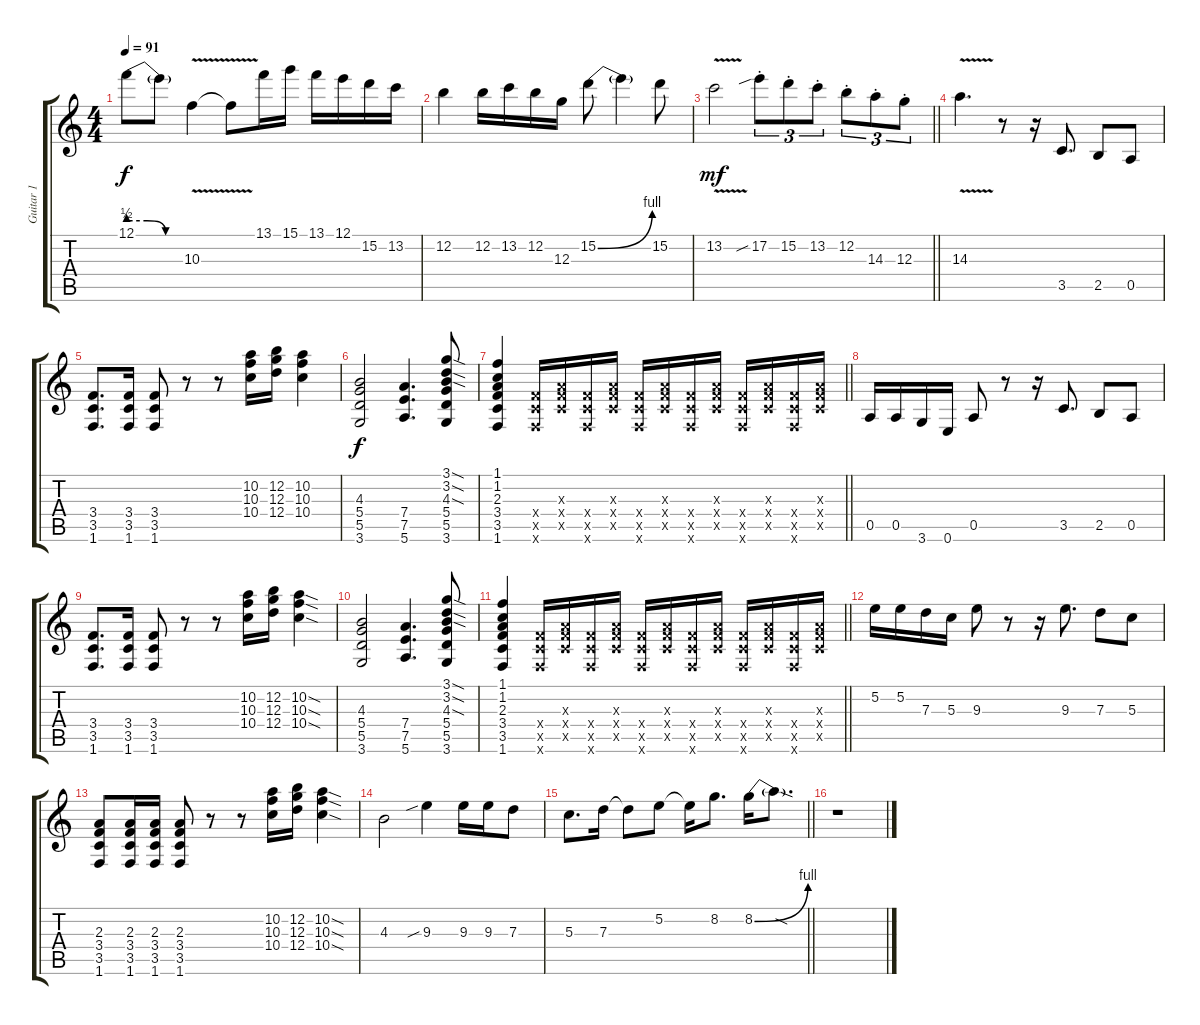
\track ("Guitar 1" "Guitar 1") {instrument overdrivenguitar}
\staff {score tabs}
\tuning (E4 B3 G3 D3 A2 E2) {hide}
\ts (4 4)
\tempo 91
\clef g2
\ks c
12.1{be (custom 0 2 20 2 40 0 60 0)}.8{dy f} 12.1{t}.8 10.3{v}.4 10.3{t}.8 13.1.16 15.1.16 13.1.16 12.1.16 15.2.16 13.2.16 |
12.2.4 12.2.16 13.2.16 12.2.16 12.3.16 15.2{be (bend 0 0 60 4)}.8 15.2{t}.4 15.2.8 |
\barLineRight lightlight
13.2{v}.2{dy mf} 17.2{sib st}.8{tu (3 2)} 15.2{st}.8{tu (3 2)} 13.2{st}.8{tu (3 2)} 12.2{st}.8{tu (3 2)} 14.3{st}.8{tu (3 2)} 12.3{st}.8{tu (3 2)} |
14.3{v}.4{d} r.8 r.16 3.5.8{d} 2.5.8 0.5.8 |
(3.4 3.5 1.6).8{d} (3.4 3.5 1.6).16 (3.4 3.5 1.6).8 r.8 r.8 (10.2 10.3 10.4).16 (12.2 12.3 12.4).16 (10.2 10.3 10.4).4 |
(4.3 5.4 5.5 3.6).2{dy f} (7.4 7.5 5.6).4{d} (3.1{sod} 3.2{sod} 4.3{sod} 5.4 5.5 3.6).8 |
\barLineRight lightlight
(1.1 1.2 2.3 3.4 3.5 1.6).4 (3.4{x} 3.5{x} 1.6{x}).16 (2.3{x} 3.4{x} 3.5{x}).16 (3.4{x} 3.5{x} 1.6{x}).16 (2.3{x} 3.4{x} 3.5{x}).16 (3.4{x} 3.5{x} 1.6{x}).16 (2.3{x} 3.4{x} 3.5{x}).16 (3.4{x} 3.5{x} 1.6{x}).16 (2.3{x} 3.4{x} 3.5{x}).16 (3.4{x} 3.5{x} 1.6{x}).16 (2.3{x} 3.4{x} 3.5{x}).16 (3.4{x} 3.5{x} 1.6{x}).16 (2.3{x} 3.4{x} 3.5{x}).16 |
0.5.16 0.5.16 3.6.16 0.6.16 0.5.8 r.8 r.16 3.5.8{d} 2.5.8 0.5.8 |
(3.4 3.5 1.6).8{d} (3.4 3.5 1.6).16 (3.4 3.5 1.6).8 r.8 r.8 (10.2 10.3 10.4).16 (12.2 12.3 12.4).16 (10.2{sod} 10.3{sod} 10.4{sod}).4 |
(4.3 5.4 5.5 3.6).2 (7.4 7.5 5.6).4{d} (3.1{sod} 3.2{sod} 4.3{sod} 5.4 5.5 3.6).8 |
\barLineRight lightlight
(1.1 1.2 2.3 3.4 3.5 1.6).4 (3.4{x} 3.5{x} 1.6{x}).16 (2.3{x} 3.4{x} 3.5{x}).16 (3.4{x} 3.5{x} 1.6{x}).16 (2.3{x} 3.4{x} 3.5{x}).16 (3.4{x} 3.5{x} 1.6{x}).16 (2.3{x} 3.4{x} 3.5{x}).16 (3.4{x} 3.5{x} 1.6{x}).16 (2.3{x} 3.4{x} 3.5{x}).16 (3.4{x} 3.5{x} 1.6{x}).16 (2.3{x} 3.4{x} 3.5{x}).16 (3.4{x} 3.5{x} 1.6{x}).16 (2.3{x} 3.4{x} 3.5{x}).16 |
5.2.16 5.2.16 7.3.16 5.3.16 9.3.8 r.8 r.16 9.3.8{d} 7.3.8 5.3.8 |
(2.3 3.4 3.5 1.6).8 (2.3 3.4 3.5 1.6).16 (2.3 3.4 3.5 1.6).16 (2.3 3.4 3.5 1.6).8 r.8 r.8 (10.2 10.3 10.4).16 (12.2 12.3 12.4).16 (10.2{sod} 10.3{sod} 10.4{sod}).4 |
4.3.2 9.3{sib}.4 9.3.16 9.3.16 7.3.8 |
\barLineRight lightlight
5.3.8{d} 7.3.16 7.3{t}.8 5.2.8 5.2{t}.16 8.2.8{d} 8.2{be (bend 0 0 60 4)}.16 8.2{sod t}.8{d} |
r.1
